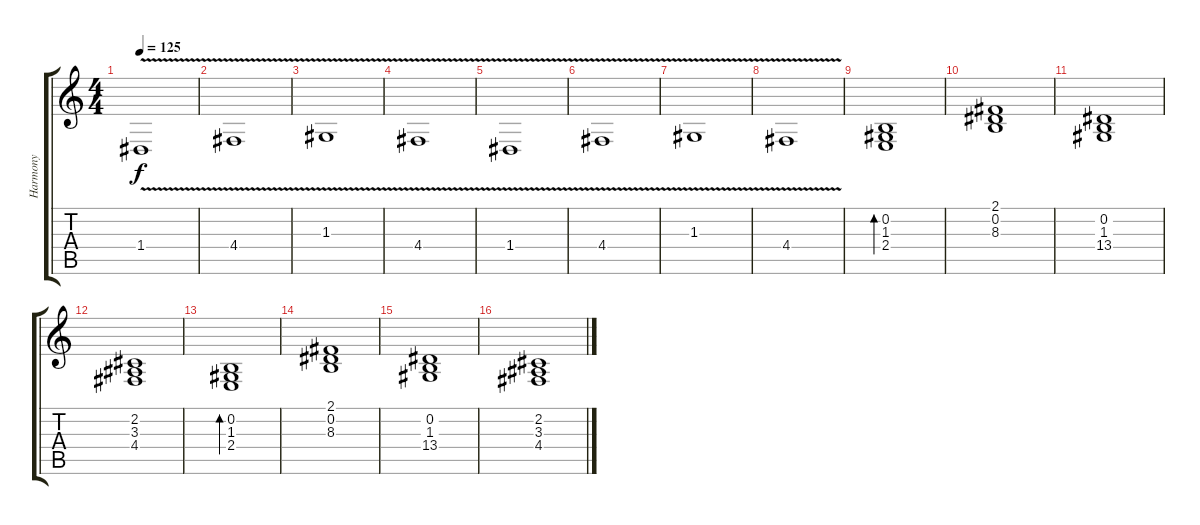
\track ("Harmony" "Harmony") {instrument pad3polysynth}
\staff {score tabs}
\tuning (E4 B3 G3 D3 A2 E2) {hide}
\ts (4 4)
\tempo 125
\clef g2
\ks c
1.4{v}.1{dy f} |
4.4{v}.1 |
1.3{v}.1 |
4.4{v}.1 |
1.4{v}.1 |
4.4{v}.1 |
1.3{v}.1 |
4.4{v}.1 |
(0.2 1.3 2.4).1{bd 480} |
(2.1 0.2 8.3).1 |
(0.2 1.3 13.4).1 |
(2.2 3.3 4.4).1 |
(0.2 1.3 2.4).1{bd 480} |
(2.1 0.2 8.3).1 |
(0.2 1.3 13.4).1 |
(2.2 3.3 4.4).1
